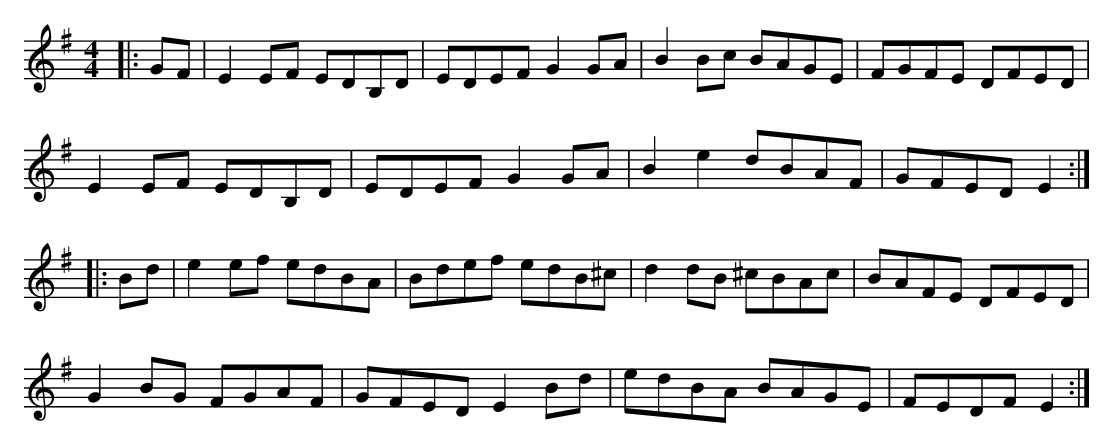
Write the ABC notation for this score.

X:1
M:4/4
K:Emin
|:GF|E2EF EDB,D|EDEF G2GA|B2Bc BAGE|FGFE DFED|
E2EF EDB,D|EDEF G2GA|B2e2 dBAF|GFED E2:|
|:Bd|e2ef edBA|Bdef edB^c|d2dB ^cBAc|BAFE DFED|
G2BG FGAF|GFED E2Bd|edBA BAGE|FEDF E2:|
